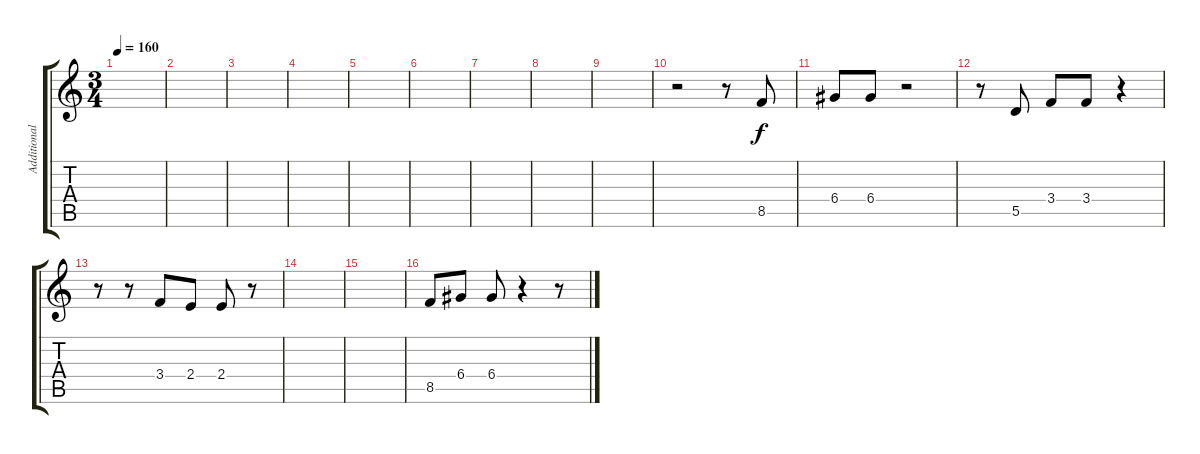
\track ("Additional Guitar" "Additional") {instrument distortionguitar}
\staff {score tabs}
\tuning (E4 B3 G3 D3 A2 D2) {hide}
\ts (3 4)
\tempo 160
\clef g2
\ks c
|
|
|
|
|
|
|
|
|
r.2 r.8 8.5.8 |
6.4.8 6.4.8 r.2 |
r.8 5.5.8 3.4.8 3.4.8 r.4 |
r.8 r.8 3.4.8 2.4.8 2.4.8 r.8 |
|
|
8.5.8 6.4.8 6.4.8 r.4 r.8
